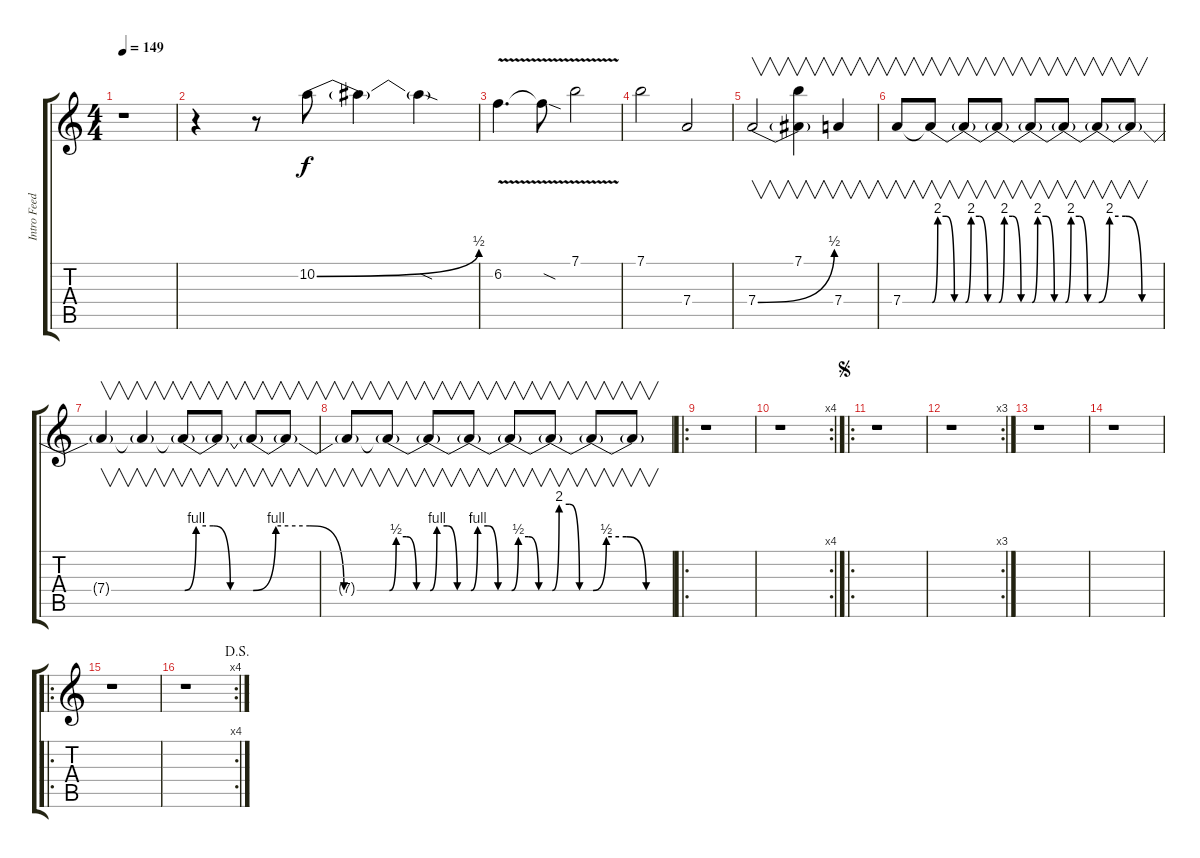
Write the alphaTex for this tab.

\track ("Intro Feedback" "Intro Feed") {instrument guitarharmonics}
\staff {score tabs}
\tuning (E4 B3 G3 D3 A2 E2) {hide}
\ts (4 4)
\tempo 149
\clef g2
\ks c
r.1{dy f instrument guitarharmonics} |
r.4 r.8 10.2{be (bend 0 0 60 2)}.8 10.2{t}.4 10.2{sod t}.4 |
6.2{v}.4{d} 6.2{sod t}.8 7.1{v}.2 |
7.1.2 7.4.2 |
7.4{be (bend 0 0 60 2)}.2{v} (7.1 7.4{t}).4{v} 7.4.4{v} |
7.4.8{v} 7.4{be (custom 0 0 10 8 25 8 40 0 60 0) t}.8{v} 7.4{be (custom 0 0 10 8 25 8 40 0 60 0) t}.8{v} 7.4{be (custom 0 0 10 8 25 8 40 0 60 0) t}.8{v} 7.4{be (custom 0 0 10 8 25 8 40 0 60 0) t}.8{v} 7.4{be (custom 0 0 10 8 25 8 40 0 60 0) t}.8{v} 7.4{be (custom 0 0 10 8 25 8 40 0 60 0) t}.8{v} 7.4{t}.8{v} |
7.4{t}.4{v} 7.4{t}.4{v} 7.4{be (custom 0 0 10 4 25 4 40 0 60 0) t}.8{v} 7.4{t}.8{v} 7.4{be (custom 0 0 10 4 25 4 40 0 60 0) t}.8{v} 7.4{t}.8{v} |
7.4{t}.8{v} 7.4{be (custom 0 0 10 2 25 2 40 0 60 0) t}.8{v} 7.4{be (custom 0 0 10 4 25 4 40 0 60 0) t}.8{v} 7.4{be (custom 0 0 10 4 25 4 40 0 60 0) t}.8{v} 7.4{be (custom 0 0 10 2 25 2 40 0 60 0) t}.8{v} 7.4{be (custom 0 0 10 8 25 8 40 0 60 0) t}.8{v} 7.4{be (custom 0 0 10 2 25 2 40 0 60 0) t}.8{v} 7.4{t}.8{v} |
\ro
r.1 |
\rc 4
r.1 |
\ro
\jump segno
r.1 |
\rc 3
r.1 |
r.1 |
r.1 |
\ro
r.1 |
\rc 4
\jump dalsegno
r.1
